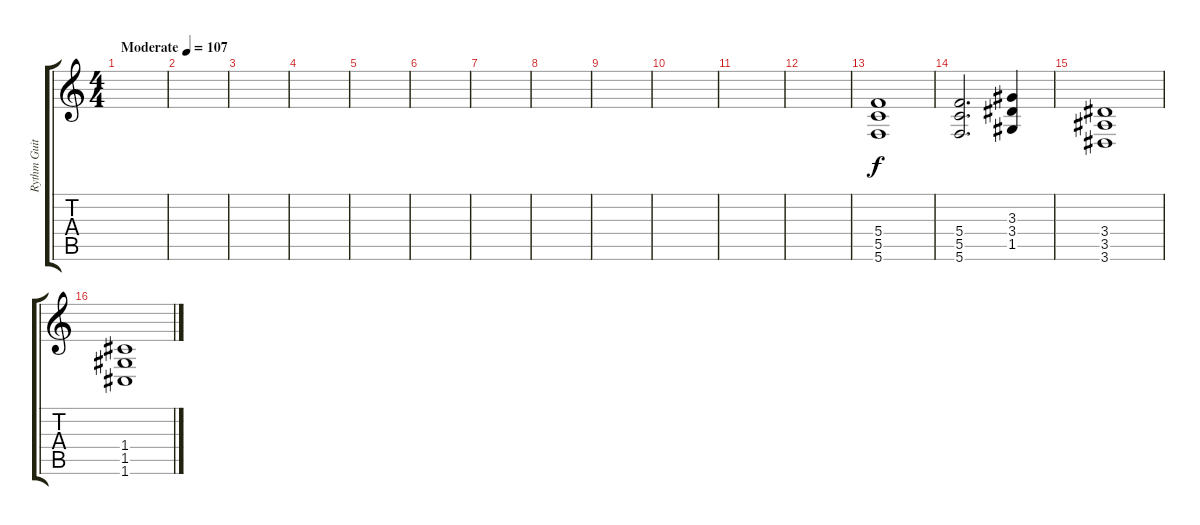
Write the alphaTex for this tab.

\track ("Rythm Guitar" "Rythm Guit") {instrument overdrivenguitar}
\staff {score tabs}
\tuning (D4 A3 F3 C3 G2 C2) {hide}
\ts (4 4)
\tempo (107 "Moderate")
\clef g2
\ks c
|
|
|
|
|
|
|
|
|
|
|
|
(5.4 5.5 5.6).1 |
(5.4 5.5 5.6).2{d} (3.3 3.4 1.5).4 |
(3.4 3.5 3.6).1 |
(1.4 1.5 1.6).1
